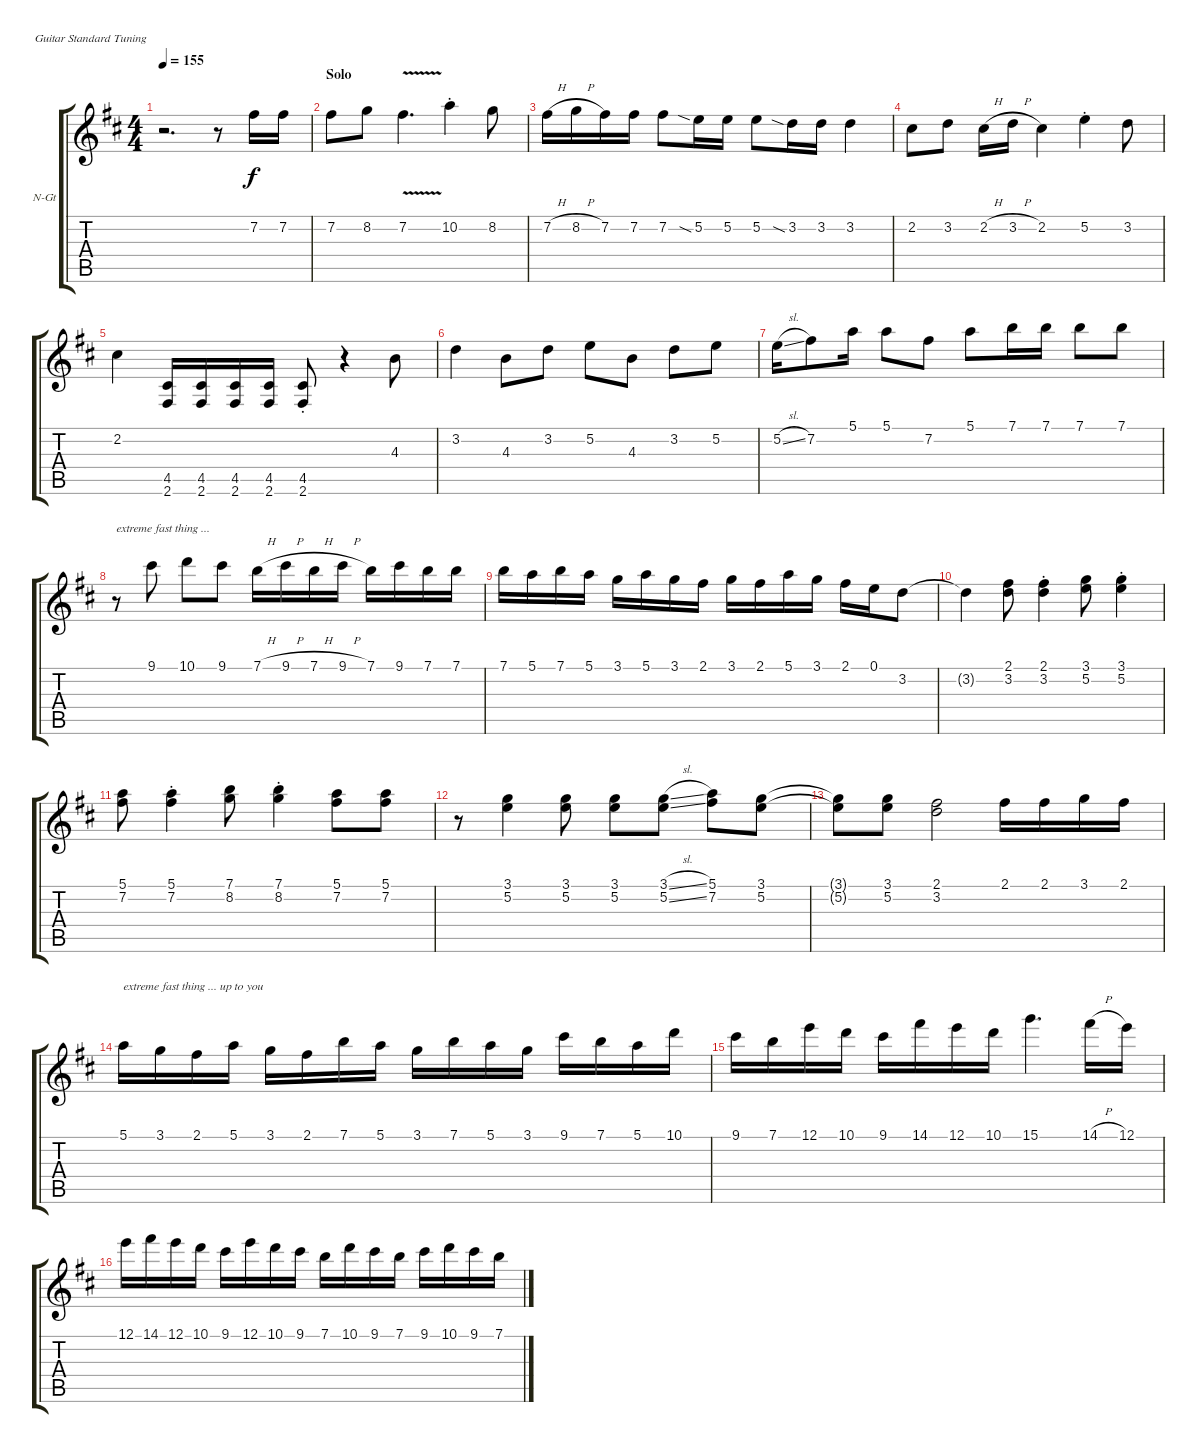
\defaultSystemsLayout 4
\bracketExtendMode groupsimilarinstruments
\firstSystemTrackNameOrientation horizontal
\otherSystemsTrackNameOrientation horizontal
\track ("Nylon Guitar" "N-Gt") {instrument acousticguitarnylon}
\staff {score tabs}
\tuning (E4 B3 G3 D3 A2 E2)
\ts (4 4)
\tempo 155
\clef g2
\ks bminor
r.2{d dy f} r.8 7.2.16 7.2.16 |
\section ("" "Solo")
7.2.8 8.2.8 7.2{v}.4{d} 10.2{st}.4 8.2.8 |
7.2{h}.16 8.2{h}.16 7.2.16 7.2.16 7.2.8 5.2{sia}.16 5.2.16 5.2.8 3.2{sia}.16 3.2.16 3.2.4 |
2.2.8 3.2.8 2.2{h}.16 3.2{h}.16 2.2.4 5.2{st}.4 3.2.8 |
2.2.4 (2.6 4.5).16 (2.6 4.5).16 (2.6 4.5).16 (2.6 4.5).16 (2.6{st} 4.5{st}).8 r.4 4.3.8 |
3.2.4 4.3.8 3.2.8 5.2.8 4.3.8 3.2.8 5.2.8 |
5.2{sl}.16 7.2.8 5.1.16 5.1.8 7.2.8 5.1.8 7.1.16 7.1.16 7.1.8 7.1.8 |
r.8{txt "extreme fast thing ..."} 9.1.8 10.1.8 9.1.8 7.1{h}.16 9.1{h}.16 7.1{h}.16 9.1{h}.16 7.1.16 9.1.16 7.1.16 7.1.16 |
7.1.16 5.1.16 7.1.16 5.1.16 3.1.16 5.1.16 3.1.16 2.1.16 3.1.16 2.1.16 5.1.16 3.1.16 2.1.16 0.1.16 3.2.8 |
3.2{t}.4 (3.2 2.1).8 (2.1{st} 3.2{st}).4 (5.2 3.1).8 (5.2{st} 3.1{st}).4 |
(7.2 5.1).8 (7.2{st} 5.1{st}).4 (8.2 7.1).8 (7.1{st} 8.2{st}).4 (7.2 5.1).8 (7.2 5.1).8 |
r.8 (5.2 3.1).4 (5.2 3.1).8 (3.1 5.2).8 (5.2{sl} 3.1{sl}).8 (7.2 5.1).8 (5.2 3.1).8 |
(5.2{t} 3.1{t}).8 (5.2 3.1).8 (3.2 2.1).2 2.1.16 2.1.16 3.1.16 2.1.16 |
5.1.16{txt "extreme fast thing ... up to you"} 3.1.16 2.1.16 5.1.16 3.1.16 2.1.16 7.1.16 5.1.16 3.1.16 7.1.16 5.1.16 3.1.16 9.1.16 7.1.16 5.1.16 10.1.16 |
9.1.16 7.1.16 12.1.16 10.1.16 9.1.16 14.1.16 12.1.16 10.1.16 15.1.4{d} 14.1{h}.16 12.1.16 |
12.1.16 14.1.16 12.1.16 10.1.16 9.1.16 12.1.16 10.1.16 9.1.16 7.1.16 10.1.16 9.1.16 7.1.16 9.1.16 10.1.16 9.1.16 7.1.16
